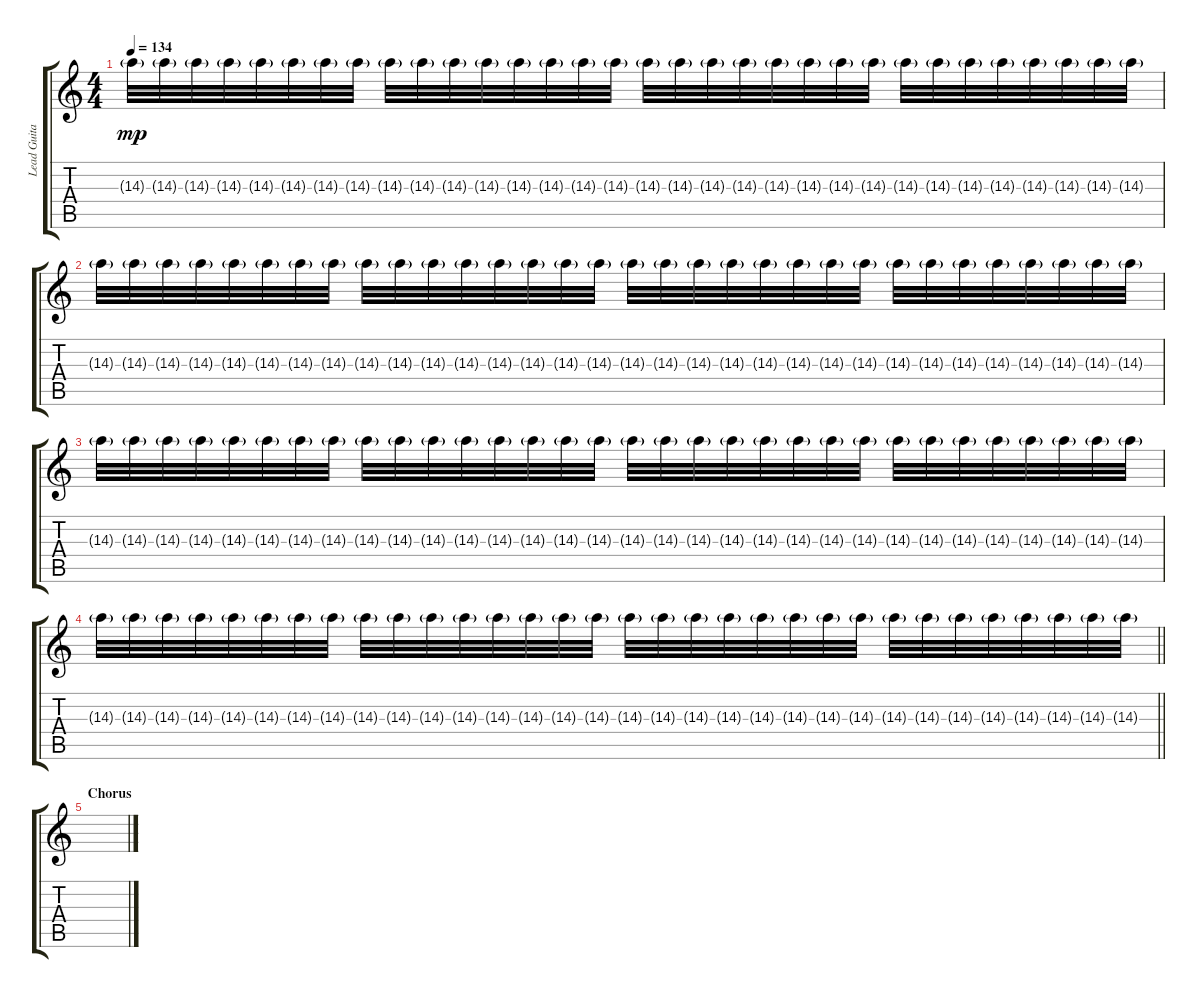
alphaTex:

\track ("Lead Guitar" "Lead Guita") {instrument electricguitarjazz}
\staff {score tabs}
\tuning (E4 B3 G3 D3 A2 E2) {hide}
\ts (4 4)
\tempo 134
\clef g2
\ks c
14.3{g}.32{dy mp} 14.3{g}.32 14.3{g}.32 14.3{g}.32 14.3{g}.32 14.3{g}.32 14.3{g}.32 14.3{g}.32 14.3{g}.32 14.3{g}.32 14.3{g}.32 14.3{g}.32 14.3{g}.32 14.3{g}.32 14.3{g}.32 14.3{g}.32 14.3{g}.32 14.3{g}.32 14.3{g}.32 14.3{g}.32 14.3{g}.32 14.3{g}.32 14.3{g}.32 14.3{g}.32 14.3{g}.32 14.3{g}.32 14.3{g}.32 14.3{g}.32 14.3{g}.32 14.3{g}.32 14.3{g}.32 14.3{g}.32 |
14.3{g}.32 14.3{g}.32 14.3{g}.32 14.3{g}.32 14.3{g}.32 14.3{g}.32 14.3{g}.32 14.3{g}.32 14.3{g}.32 14.3{g}.32 14.3{g}.32 14.3{g}.32 14.3{g}.32 14.3{g}.32 14.3{g}.32 14.3{g}.32 14.3{g}.32 14.3{g}.32 14.3{g}.32 14.3{g}.32 14.3{g}.32 14.3{g}.32 14.3{g}.32 14.3{g}.32 14.3{g}.32 14.3{g}.32 14.3{g}.32 14.3{g}.32 14.3{g}.32 14.3{g}.32 14.3{g}.32 14.3{g}.32 |
14.3{g}.32 14.3{g}.32 14.3{g}.32 14.3{g}.32 14.3{g}.32 14.3{g}.32 14.3{g}.32 14.3{g}.32 14.3{g}.32 14.3{g}.32 14.3{g}.32 14.3{g}.32 14.3{g}.32 14.3{g}.32 14.3{g}.32 14.3{g}.32 14.3{g}.32 14.3{g}.32 14.3{g}.32 14.3{g}.32 14.3{g}.32 14.3{g}.32 14.3{g}.32 14.3{g}.32 14.3{g}.32 14.3{g}.32 14.3{g}.32 14.3{g}.32 14.3{g}.32 14.3{g}.32 14.3{g}.32 14.3{g}.32 |
\barLineRight lightlight
14.3{g}.32 14.3{g}.32 14.3{g}.32 14.3{g}.32 14.3{g}.32 14.3{g}.32 14.3{g}.32 14.3{g}.32 14.3{g}.32 14.3{g}.32 14.3{g}.32 14.3{g}.32 14.3{g}.32 14.3{g}.32 14.3{g}.32 14.3{g}.32 14.3{g}.32 14.3{g}.32 14.3{g}.32 14.3{g}.32 14.3{g}.32 14.3{g}.32 14.3{g}.32 14.3{g}.32 14.3{g}.32 14.3{g}.32 14.3{g}.32 14.3{g}.32 14.3{g}.32 14.3{g}.32 14.3{g}.32 14.3{g}.32 |
\section ("" "Chorus")
